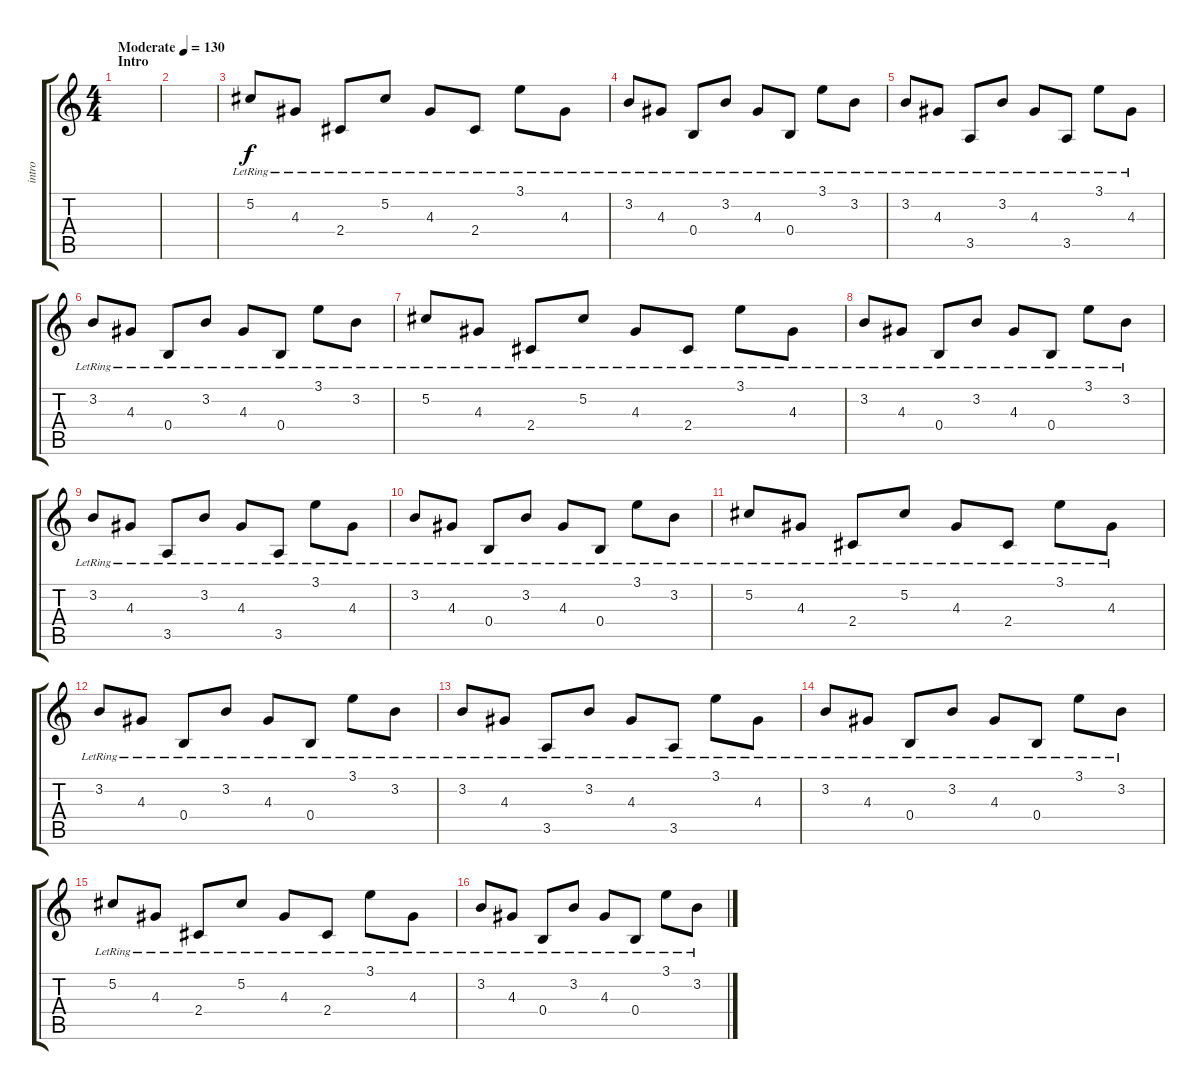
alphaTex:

\track ("intro" "intro") {instrument acousticguitarsteel}
\staff {score tabs}
\tuning (Db4 Ab3 E3 B2 Gb2 B1) {hide}
\ts (4 4)
\section ("" "Intro")
\tempo (130 "Moderate")
\clef g2
\ks c
|
|
5.2{lr}.8 4.3{lr}.8 2.4{lr}.8 5.2{lr}.8 4.3{lr}.8 2.4{lr}.8 3.1{lr}.8 4.3{lr}.8 |
3.2{lr}.8 4.3{lr}.8 0.4{lr}.8 3.2{lr}.8 4.3{lr}.8 0.4{lr}.8 3.1{lr}.8 3.2{lr}.8 |
3.2{lr}.8 4.3{lr}.8 3.5{lr}.8 3.2{lr}.8 4.3{lr}.8 3.5{lr}.8 3.1{lr}.8 4.3{lr}.8 |
3.2{lr}.8 4.3{lr}.8 0.4{lr}.8 3.2{lr}.8 4.3{lr}.8 0.4{lr}.8 3.1{lr}.8 3.2{lr}.8 |
5.2{lr}.8 4.3{lr}.8 2.4{lr}.8 5.2{lr}.8 4.3{lr}.8 2.4{lr}.8 3.1{lr}.8 4.3{lr}.8 |
3.2{lr}.8 4.3{lr}.8 0.4{lr}.8 3.2{lr}.8 4.3{lr}.8 0.4{lr}.8 3.1{lr}.8 3.2{lr}.8 |
3.2{lr}.8 4.3{lr}.8 3.5{lr}.8 3.2{lr}.8 4.3{lr}.8 3.5{lr}.8 3.1{lr}.8 4.3{lr}.8 |
3.2{lr}.8 4.3{lr}.8 0.4{lr}.8 3.2{lr}.8 4.3{lr}.8 0.4{lr}.8 3.1{lr}.8 3.2{lr}.8 |
5.2{lr}.8 4.3{lr}.8 2.4{lr}.8 5.2{lr}.8 4.3{lr}.8 2.4{lr}.8 3.1{lr}.8 4.3{lr}.8 |
3.2{lr}.8 4.3{lr}.8 0.4{lr}.8 3.2{lr}.8 4.3{lr}.8 0.4{lr}.8 3.1{lr}.8 3.2{lr}.8 |
3.2{lr}.8 4.3{lr}.8 3.5{lr}.8 3.2{lr}.8 4.3{lr}.8 3.5{lr}.8 3.1{lr}.8 4.3{lr}.8 |
3.2{lr}.8 4.3{lr}.8 0.4{lr}.8 3.2{lr}.8 4.3{lr}.8 0.4{lr}.8 3.1{lr}.8 3.2{lr}.8 |
5.2{lr}.8 4.3{lr}.8 2.4{lr}.8 5.2{lr}.8 4.3{lr}.8 2.4{lr}.8 3.1{lr}.8 4.3{lr}.8 |
3.2{lr}.8 4.3{lr}.8 0.4{lr}.8 3.2{lr}.8 4.3{lr}.8 0.4{lr}.8 3.1{lr}.8 3.2{lr}.8
